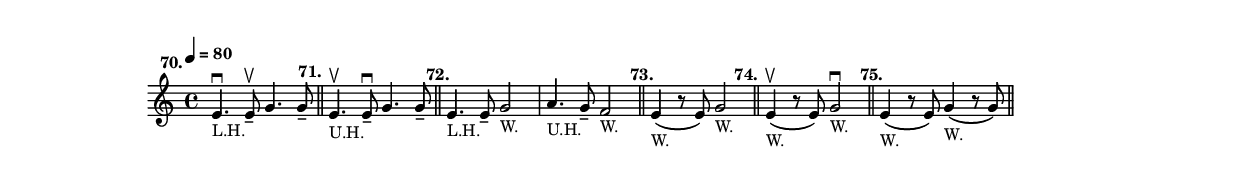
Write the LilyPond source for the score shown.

\version "2.24.1"
\language "english"
\paper {
    #'(set-paper-size "letter")
}

\score {
    \layout {
        \context {
            \Score
            \omit BarNumber
        }
    }
    \new Staff \with {
        \magnifyStaff #5/7
    } {
        \relative {
            \time 4/4
            \tempo \markup \teeny \concat { \note {4} #1 " = 80" }
            e'4. \downbow
            ^\markup \bold \translate #'(-5 . 0) "70."
            _\markup \teeny "L.H."
            e8 -- \upbow
            g4. g8 --
            \bar "||"
            | e4. \upbow
            ^\markup \bold \translate #'(-3 . 0) "71."
            _\markup \teeny "U.H."
            e8 -- \downbow
            g4. g8 --
            \bar "||"
            | e4. 
            ^\markup \bold \translate #'(-2 . 0) "72."
            _\markup \teeny "L.H."
            e8 -- g2 _\markup \teeny "W."
            | a4. _\markup \teeny "U.H." g8 -- f2 _\markup \teeny "W."
            \bar "||"
            | e4 ( 
            ^\markup \bold \translate #'(-2 . 0) "73."
            _\markup \teeny "W."
            r8 e8 )  g2 _\markup \teeny "W."
            \bar "||"
            | e4 \upbow ( 
            ^\markup \bold \translate #'(-3 . 0) "74."
            _\markup \teeny "W."
            r8 e8 ) g2 \downbow _\markup \teeny "W."
            \bar "||"
            | e4 (
            ^\markup \bold \translate #'(-2 . 0) "75."
            _\markup \teeny "W."
            r8 e8 ) g4 ( _\markup \teeny "W." r8 g8 ) 
            \bar "||"
        }
    }
}
